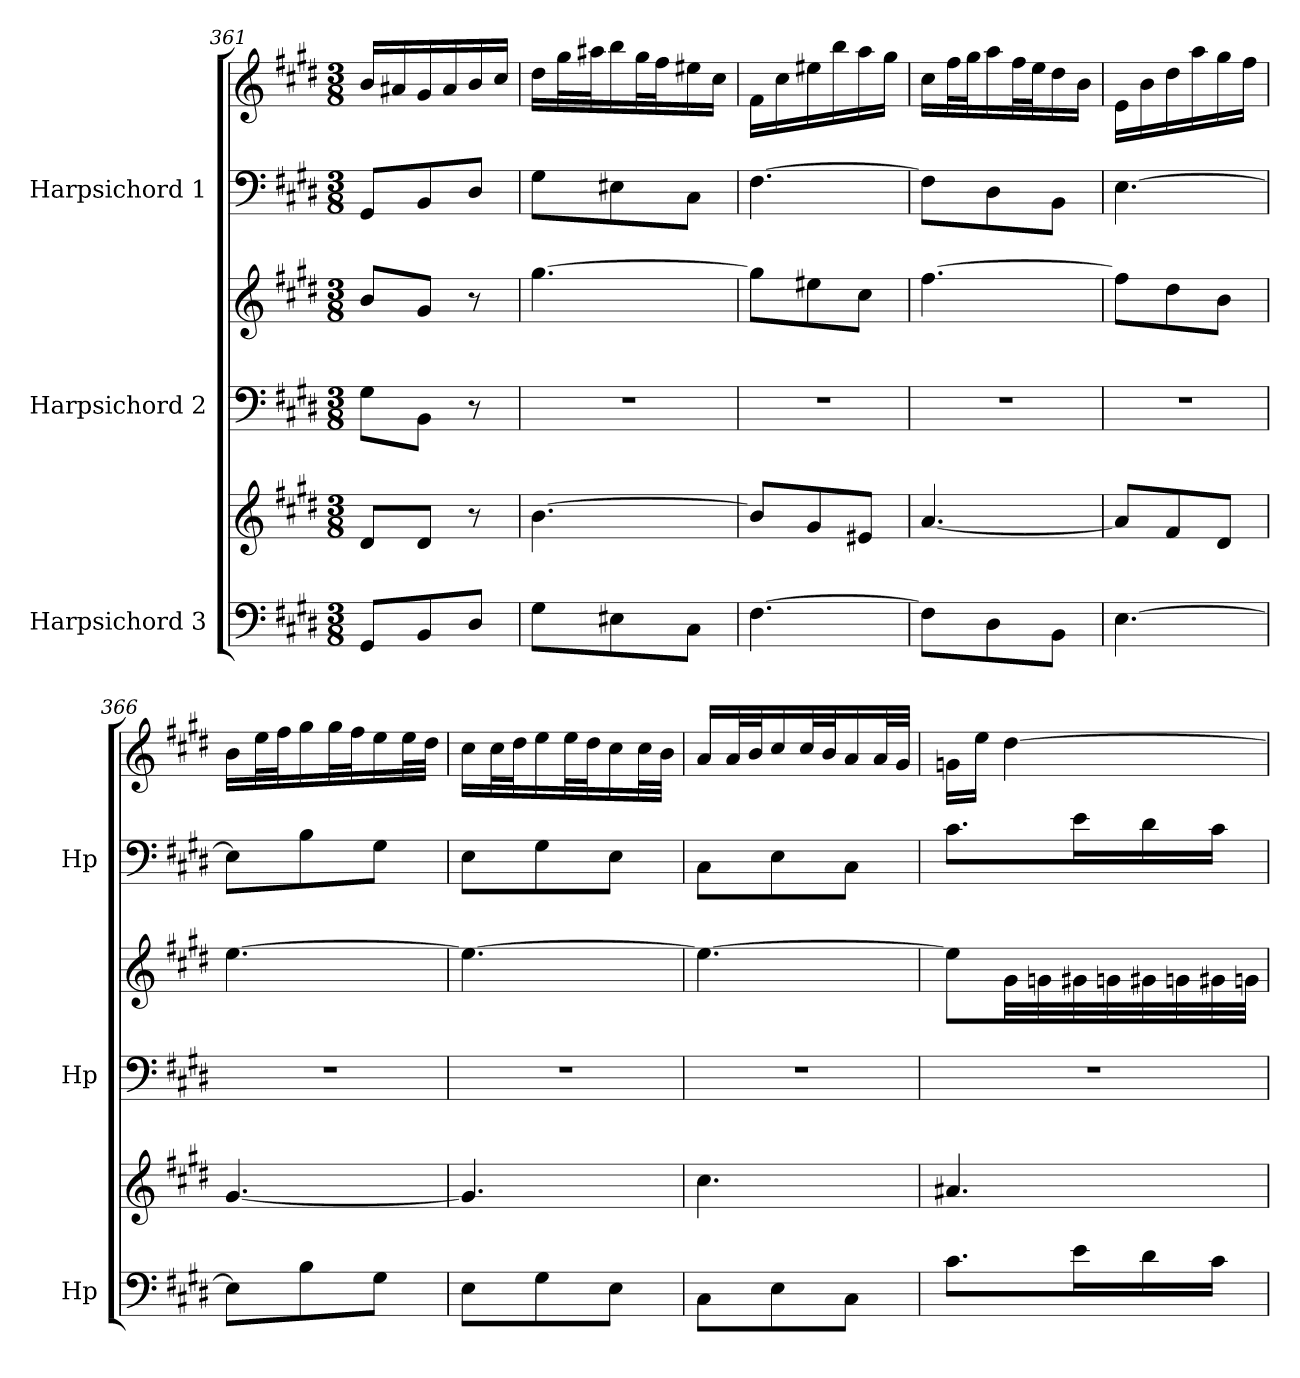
**kern	**kern	**kern	**kern	**kern	**kern
*part3	*part3	*part2	*part2	*part1	*part1
*staff6	*staff5	*staff4	*staff3	*staff2	*staff1
*I"Harpsichord 3	*	*I"Harpsichord 2	*	*I"Harpsichord 1	*
*I'Hp	*	*I'Hp	*	*I'Hp	*
!!LO:LB:g=z
*clefF4	*clefG2	*clefF4	*clefG2	*clefF4	*clefG2
*k[f#c#g#d#]	*k[f#c#g#d#]	*k[f#c#g#d#]	*k[f#c#g#d#]	*k[f#c#g#d#]	*k[f#c#g#d#]
*M3/8	*M3/8	*M3/8	*M3/8	*M3/8	*M3/8
=361	=361	=361	=361	=361	=361
8GG#/L	8d#/L	8G#\L	8b/L	8GG#/L	16b/LL
.	.	.	.	.	16a#X/
8BB/	8d#/J	8BB\J	8g#/J	8BB/	16g#/
.	.	.	.	.	16a#/
8D#/J	8r	8r	8r	8D#/J	16b/
.	.	.	.	.	16cc#/JJ
=362	=362	=362	=362	=362	=362
8G#\L	[4.b\	4.r	[4.gg#\	8G#\L	16dd#\LL
.	.	.	.	.	32gg#\L
.	.	.	.	.	32aa#X\J
8E#X\	.	.	.	8E#X\	16bb\
.	.	.	.	.	32gg#\L
.	.	.	.	.	32ff#\J
8C#\J	.	.	.	8C#\J	16ee#X\
.	.	.	.	.	16cc#\JJ
=363	=363	=363	=363	=363	=363
[4.F#\	8b/L]	4.r	8gg#\L]	[4.F#\	16f#\LL
.	.	.	.	.	16cc#\
.	8g#/	.	8ee#X\	.	16ee#X\
.	.	.	.	.	16bb\
.	8e#X/J	.	8cc#\J	.	16aa\
.	.	.	.	.	16gg#\JJ
=364	=364	=364	=364	=364	=364
8F#\L]	[4.a/	4.r	[4.ff#\	8F#\L]	16cc#\LL
.	.	.	.	.	32ff#\L
.	.	.	.	.	32gg#\J
8D#\	.	.	.	8D#\	16aa\
.	.	.	.	.	32ff#\L
.	.	.	.	.	32ee\J
8BB\J	.	.	.	8BB\J	16dd#\
.	.	.	.	.	16b\JJ
=365	=365	=365	=365	=365	=365
[4.E\	8a/L]	4.r	8ff#\L]	[4.E\	16e\LL
.	.	.	.	.	16b\
.	8f#/	.	8dd#\	.	16dd#\
.	.	.	.	.	16aa\
.	8d#/J	.	8b\J	.	16gg#\
.	.	.	.	.	16ff#\JJ
!!LO:PB:g=z
=366	=366	=366	=366	=366	=366
8E\L]	[4.g#/	4.r	[4.ee\	8E\L]	16b\LL
.	.	.	.	.	32ee\L
.	.	.	.	.	32ff#\J
8B\	.	.	.	8B\	16gg#\
.	.	.	.	.	32gg#\L
.	.	.	.	.	32ff#\J
8G#\J	.	.	.	8G#\J	16ee\
.	.	.	.	.	32ee\L
.	.	.	.	.	32dd#\JJJ
=367	=367	=367	=367	=367	=367
8E\L	4.g#/]	4.r	4.ee\_	8E\L	16cc#\LL
.	.	.	.	.	32cc#\L
.	.	.	.	.	32dd#\J
8G#\	.	.	.	8G#\	16ee\
.	.	.	.	.	32ee\L
.	.	.	.	.	32dd#\J
8E\J	.	.	.	8E\J	16cc#\
.	.	.	.	.	32cc#\L
.	.	.	.	.	32b\JJJ
=368	=368	=368	=368	=368	=368
8C#\L	4.cc#\	4.r	4.ee\_	8C#\L	16a/LL
.	.	.	.	.	32a/L
.	.	.	.	.	32b/J
8E\	.	.	.	8E\	16cc#/
.	.	.	.	.	32cc#/L
.	.	.	.	.	32b/J
8C#\J	.	.	.	8C#\J	16a/
.	.	.	.	.	32a/L
.	.	.	.	.	32g#/JJJ
=369	=369	=369	=369	=369	=369
8.c#\L	4.a#X/	4.r	8ee\L]	8.c#\L	16gn\LL
.	.	.	.	.	16ee\JJ
.	.	.	32g#\LL	.	[4dd#\
.	.	.	32gn\	.	.
16e\L	.	.	32g#X\	16e\L	.
.	.	.	32gn\	.	.
16d#\	.	.	32g#X\	16d#\	.
.	.	.	32gn\	.	.
16c#\JJ	.	.	32g#X\	16c#\JJ	.
.	.	.	32gn\JJJ	.	.
=	=	=	=	=	=
*-	*-	*-	*-	*-	*-
